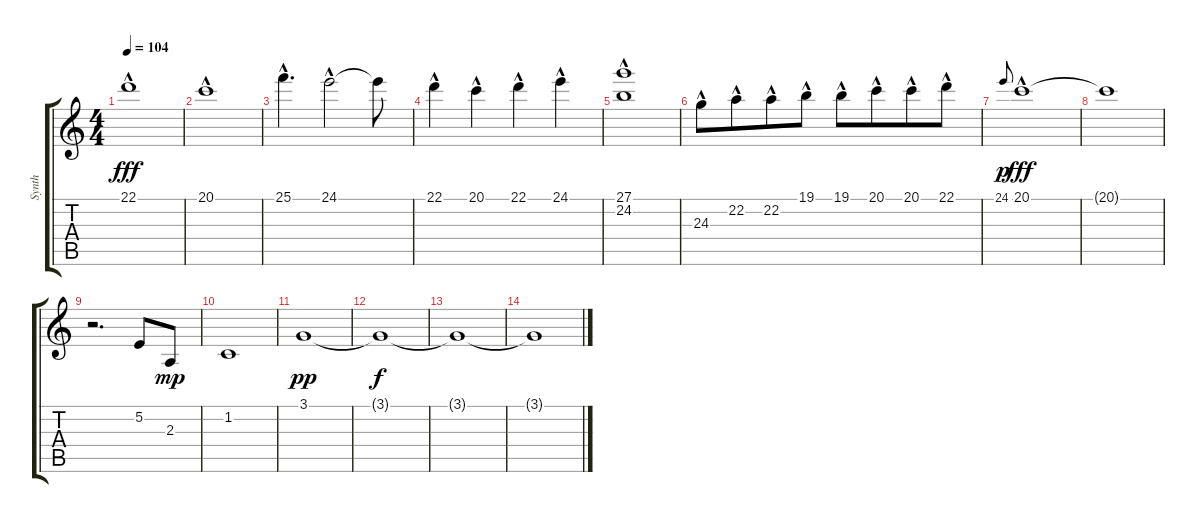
\track ("Synth" "Synth") {instrument synthstrings1}
\staff {score tabs}
\tuning (E4 B3 G3 D3 A2 E2) {hide}
\ts (4 4)
\tempo 104
\clef g2
\ks c
22.1{hac}.1{dy fff} |
20.1{hac}.1 |
25.1{hac}.4{d} 24.1{hac}.2 24.1{t}.8 |
22.1{hac}.4 20.1{hac}.4 22.1{hac}.4 24.1{hac}.4 |
(27.1{hac} 24.2{hac}).1 |
24.3{hac}.8 22.2{hac}.8{beam merge} 22.2{hac}.8 19.1{hac}.8{beam split} 19.1{hac}.8 20.1{hac}.8{beam merge} 20.1{hac}.8 22.1{hac}.8 |
24.1.8{gr onbeat dy p} 20.1{hac}.1{dy fff} |
20.1{t}.1 |
r.2{d instrument flute} 5.2.8 2.3.8{dy mp} |
1.2.1 |
3.1.1{dy pp} |
3.1{t}.1{dy f} |
3.1{t}.1 |
3.1{t}.1
